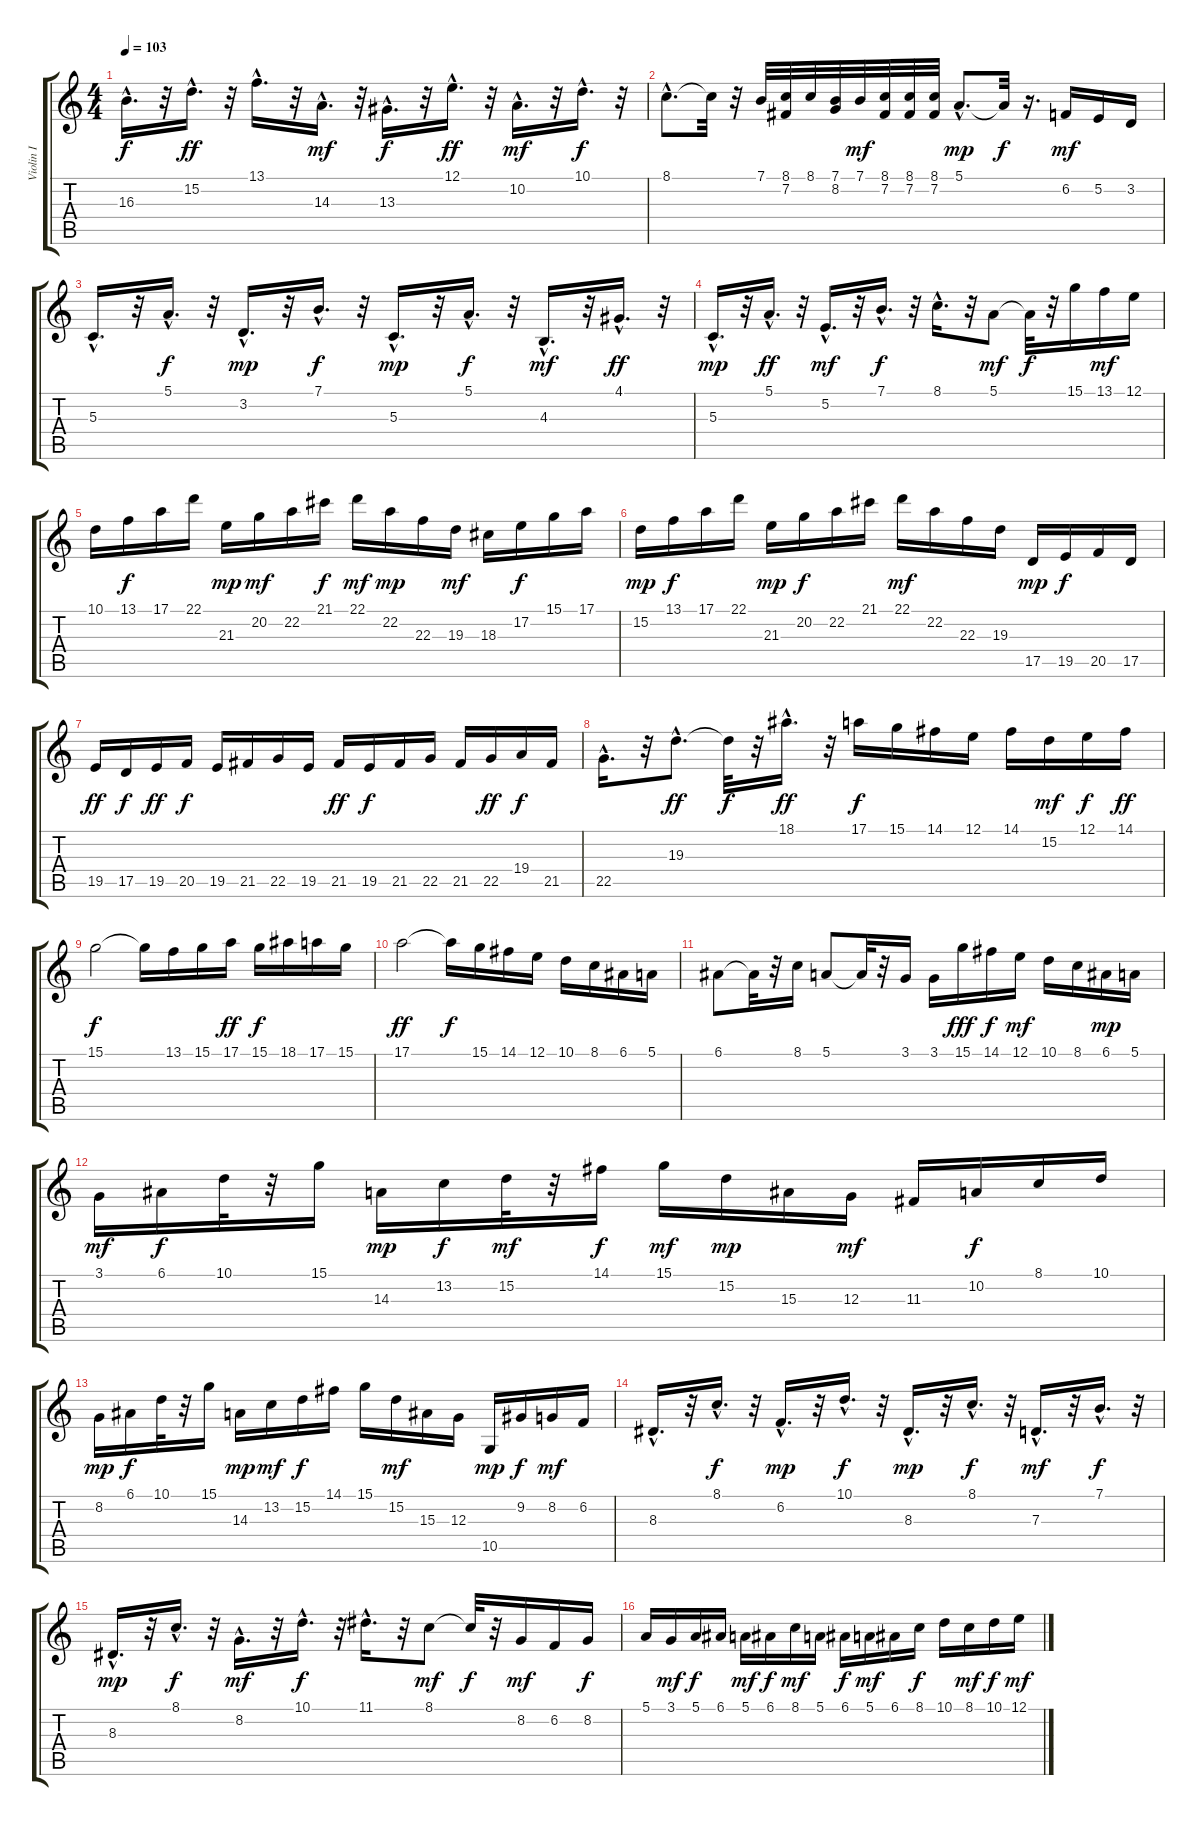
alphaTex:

\track ("Violin I" "Violin I") {instrument violin}
\staff {score tabs}
\tuning (E4 B3 G3 D3 A2 E2) {hide}
\ts (4 4)
\tempo 103
\clef g2
\ks c
16.3{hac}.16{d dy f} r.32 15.2{hac}.16{d dy ff} r.32 13.1{hac}.16{d} r.32 14.3{hac}.16{d dy mf} r.32 13.3{hac}.16{d dy f} r.32 12.1{hac}.16{d dy ff} r.32 10.2{hac}.16{d dy mf} r.32 10.1{hac}.16{d dy f} r.32 |
8.1{hac}.8{d} 8.1{t}.32 r.32 7.1.32 (8.1 7.2).32 8.1.32 (7.1 8.2).32 7.1.32{dy mf} (8.1 7.2).32 (8.1 7.2).32 (8.1 7.2).32 5.1{hac}.8{d dy mp} 5.1{t}.32{dy f} r.16{d} 6.2.16{dy mf} 5.2.16 3.2.16 |
5.3{hac}.16{d} r.32 5.1{hac}.16{d dy f} r.32 3.2{hac}.16{d dy mp} r.32 7.1{hac}.16{d dy f} r.32 5.3{hac}.16{d dy mp} r.32 5.1{hac}.16{d dy f} r.32 4.3{hac}.16{d dy mf} r.32 4.1{hac}.16{d dy ff} r.32 |
5.3{hac}.16{d dy mp} r.32 5.1{hac}.16{d dy ff} r.32 5.2{hac}.16{d dy mf} r.32 7.1{hac}.16{d dy f} r.32 8.1{hac}.16{d} r.32 5.1.8{dy mf} 5.1{t}.32{dy f} r.32 15.1.16 13.1.16{dy mf} 12.1.16 |
10.1.16 13.1.16{dy f} 17.1.16 22.1.16 21.3.16{dy mp} 20.2.16{dy mf} 22.2.16 21.1.16{dy f} 22.1.16{dy mf} 22.2.16{dy mp} 22.3.16 19.3.16{dy mf} 18.3.16 17.2.16{dy f} 15.1.16 17.1.16 |
15.2.16{dy mp} 13.1.16{dy f} 17.1.16 22.1.16 21.3.16{dy mp} 20.2.16{dy f} 22.2.16 21.1.16 22.1.16{dy mf} 22.2.16 22.3.16 19.3.16 17.5.16{dy mp} 19.5.16{dy f} 20.5.16 17.5.16 |
19.5.16{dy ff} 17.5.16{dy f} 19.5.16{dy ff} 20.5.16{dy f} 19.5.16 21.5.16 22.5.16 19.5.16 21.5.16{dy ff} 19.5.16{dy f} 21.5.16 22.5.16 21.5.16 22.5.16{dy ff} 19.4.16{dy f} 21.5.16 |
22.5{hac}.16{d} r.32 19.3{hac}.8{d dy ff} 19.3{t}.32{dy f} r.32 18.1{hac}.16{d dy ff} r.32 17.1.16{dy f} 15.1.16 14.1.16 12.1.16 14.1.16 15.2.16{dy mf} 12.1.16{dy f} 14.1.16{dy ff} |
15.1.2{dy f} 15.1{t}.16 13.1.16 15.1.16 17.1.16{dy ff} 15.1.16{dy f} 18.1.16 17.1.16 15.1.16 |
17.1.2{dy ff} 17.1{t}.16{dy f} 15.1.16 14.1.16 12.1.16 10.1.16 8.1.16 6.1.16 5.1.16 |
6.1.8 6.1{t}.32 r.32 8.1.16 5.1.8 5.1{t}.32 r.32 3.1.16 3.1.16 15.1.16{dy fff} 14.1.16{dy f} 12.1.16{dy mf} 10.1.16 8.1.16 6.1.16{dy mp} 5.1.16 |
3.1.16{dy mf} 6.1.16{dy f} 10.1.32 r.32 15.1.16 14.3.16{dy mp} 13.2.16{dy f} 15.2.32{dy mf} r.32 14.1.16{dy f} 15.1.16{dy mf} 15.2.16{dy mp} 15.3.16 12.3.16{dy mf} 11.3.16 10.2.16{dy f} 8.1.16 10.1.16 |
8.2.16{dy mp} 6.1.16{dy f} 10.1.32 r.32 15.1.16 14.3.16{dy mp} 13.2.16{dy mf} 15.2.16{dy f} 14.1.16 15.1.16 15.2.16{dy mf} 15.3.16 12.3.16 10.5.16{dy mp} 9.2.16{dy f} 8.2.16{dy mf} 6.2.16 |
8.3{hac}.16{d} r.32 8.1{hac}.16{d dy f} r.32 6.2{hac}.16{d dy mp} r.32 10.1{hac}.16{d dy f} r.32 8.3{hac}.16{d dy mp} r.32 8.1{hac}.16{d dy f} r.32 7.3{hac}.16{d dy mf} r.32 7.1{hac}.16{d dy f} r.32 |
8.3{hac}.16{d dy mp} r.32 8.1{hac}.16{d dy f} r.32 8.2{hac}.16{d dy mf} r.32 10.1{hac}.16{d dy f} r.32 11.1{hac}.16{d} r.32 8.1.8{dy mf} 8.1{t}.32{dy f} r.32 8.2.16{dy mf} 6.2.16 8.2.16{dy f} |
5.1.16 3.1.16{dy mf} 5.1.16{dy f} 6.1.16 5.1.16{dy mf} 6.1.16{dy f} 8.1.16{dy mf} 5.1.16 6.1.16{dy f} 5.1.16{dy mf} 6.1.16 8.1.16{dy f} 10.1.16 8.1.16{dy mf} 10.1.16{dy f} 12.1.16{dy mf}
